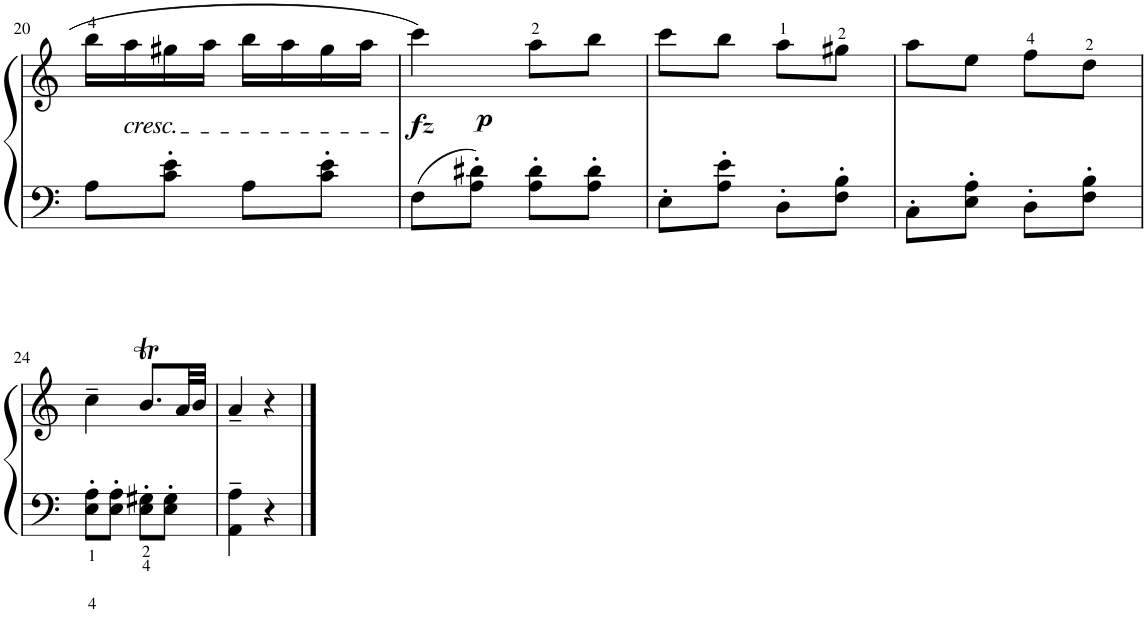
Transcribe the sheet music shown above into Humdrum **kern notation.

**kern	**kern	**dynam
*part1	*part1	*part1
*staff2	*staff1	*staff1/2
*I"Piano	*	*
*I'Pno.	*	*
!!LO:PB:g=z
*clefF4	*clefG2	*
*k[]	*k[]	*
*M2/4	*M2/4	*
=20	=20	=20
8A\L	16bb\LL	.
!	!LO:TX:b:i:t=cresc.	!
.	16aa\	.
8c\' 8e\'J	16gg#X\	.
.	16aa\JJ	.
8A\L	16bb\LL	.
.	16aa\	.
8c\' 8e\'J	16gg#\	.
.	16aa\JJ	.
=21	=21	=21
!	!	!LO:DY:b
8F\L	4ccc\	fz
8A\' 8d#X\'J	.	.
!	!	!LO:DY:b
8A\' 8d#\'L	8aa\L	p
8A\' 8d#\'J	8bb\J	.
=22	=22	=22
8E'\L	8ccc\L	.
8A\' 8e\'J	8bb\J	.
8D'\L	8aa\L	.
8F\' 8B\'J	8gg#X\J	.
=23	=23	=23
8C'\L	8aa\L	.
8E\' 8A\'J	8ee\J	.
8D'\L	8ff\L	.
8F\' 8B\'J	8dd\J	.
!!LO:LB:g=z
=24	=24	=24
8E\' 8A\'L	4cc~\	.
8E\' 8A\'J	.	.
8E\' 8G#X\'L	8.bt/L	.
8E\' 8G#\'J	.	.
.	32a/LL	.
.	32b/JJJ	.
=25	=25	=25
4AA\~ 4A\~	4a~/	.
4r	4r	.
==	==	==
*-	*-	*-
